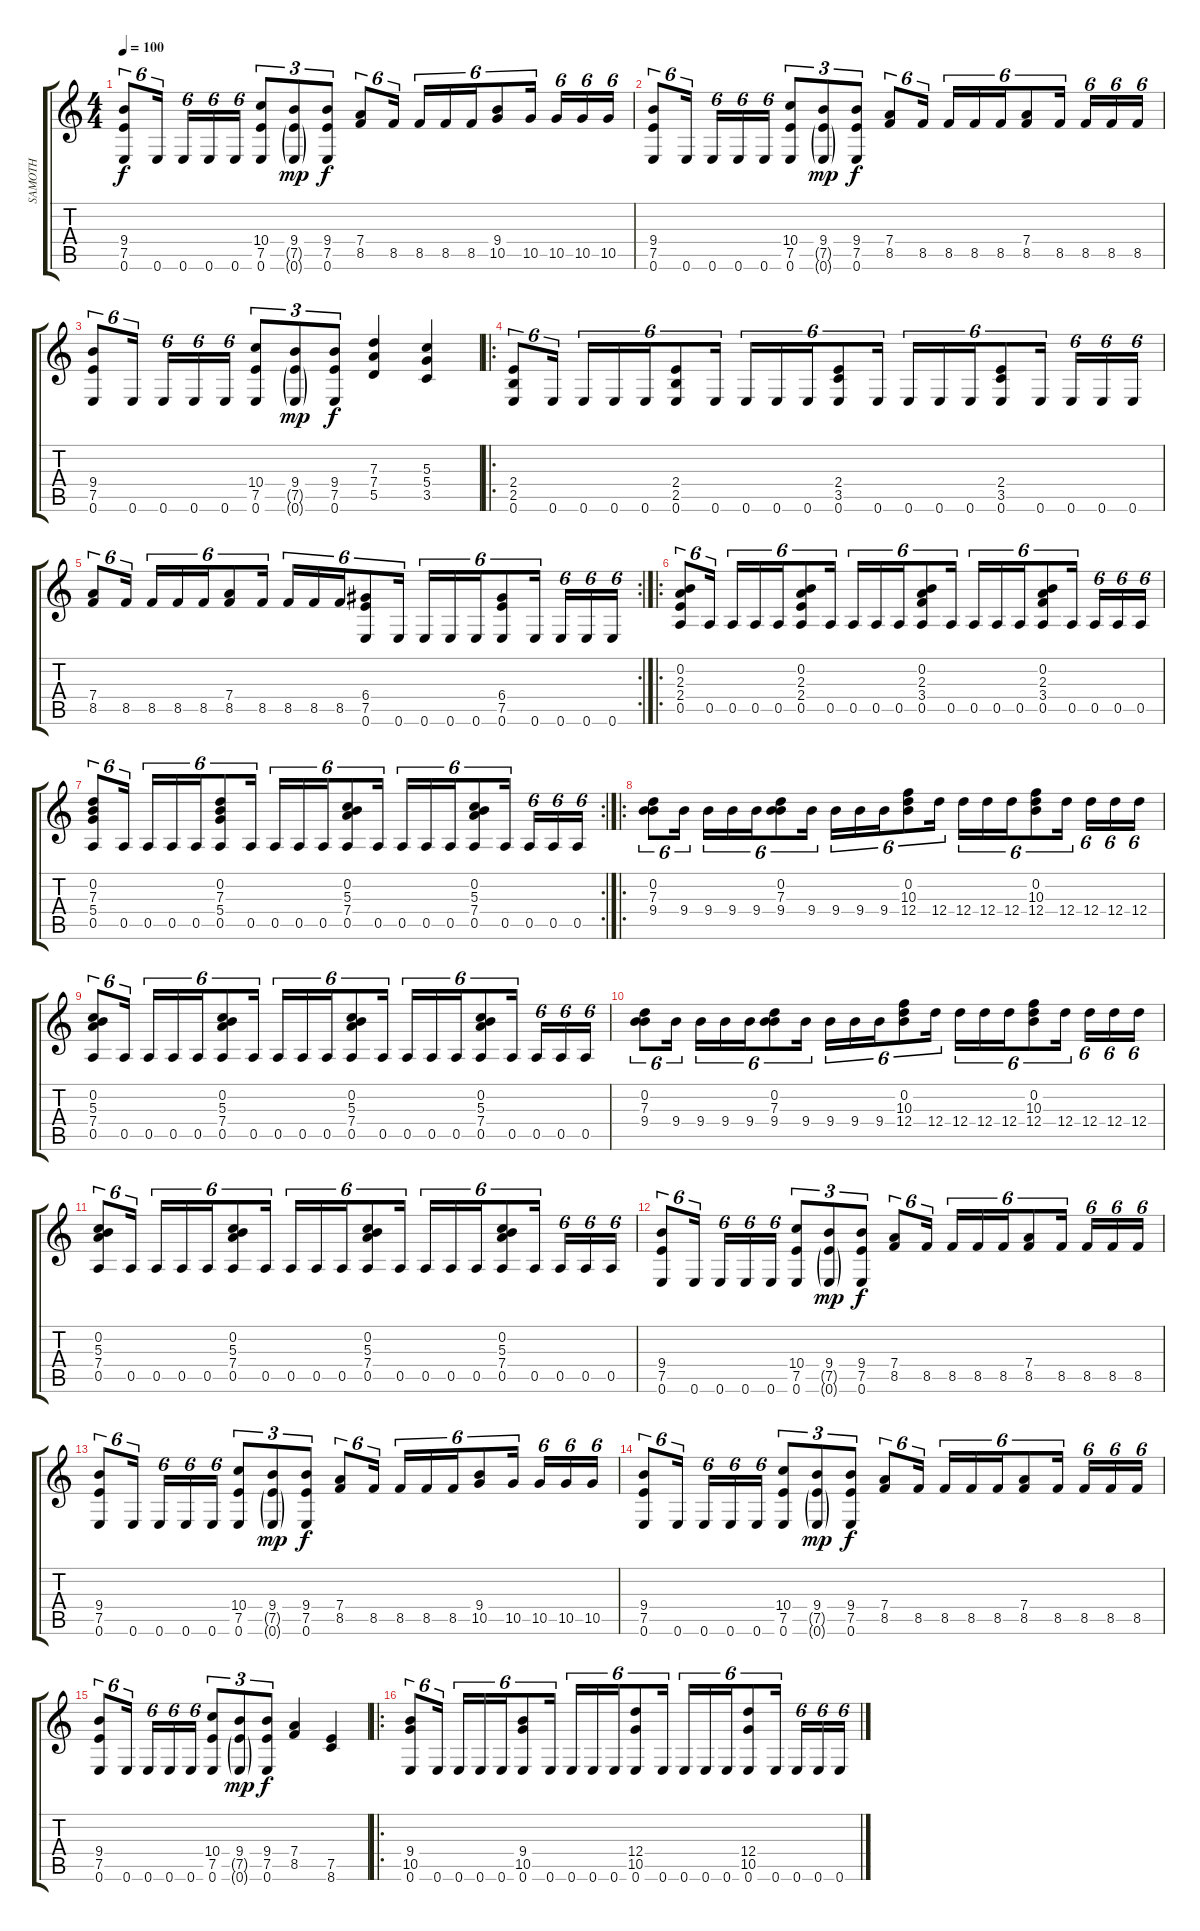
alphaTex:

\track ("SAMOTH" "SAMOTH") {instrument distortionguitar}
\staff {score tabs}
\tuning (E4 B3 G3 D3 A2 E2) {hide}
\ts (4 4)
\tempo 100
\clef g2
\ks c
(9.4 7.5 0.6).8{tu (6 4) dy f} 0.6.16{tu (6 4)} 0.6.16{tu (6 4)} 0.6.16{tu (6 4)} 0.6.16{tu (6 4)} (10.4 7.5 0.6).8{tu (3 2)} (9.4 7.5{g} 0.6{g}).8{tu (3 2) dy mp} (9.4 7.5 0.6).8{tu (3 2) dy f} (7.4 8.5).8{tu (6 4)} 8.5.16{tu (6 4)} 8.5.16{tu (6 4)} 8.5.16{tu (6 4)} 8.5.16{tu (6 4)} (9.4 10.5).8{tu (6 4)} 10.5.16{tu (6 4)} 10.5.16{tu (6 4)} 10.5.16{tu (6 4)} 10.5.16{tu (6 4)} |
(9.4 7.5 0.6).8{tu (6 4)} 0.6.16{tu (6 4)} 0.6.16{tu (6 4)} 0.6.16{tu (6 4)} 0.6.16{tu (6 4)} (10.4 7.5 0.6).8{tu (3 2)} (9.4 7.5{g} 0.6{g}).8{tu (3 2) dy mp} (9.4 7.5 0.6).8{tu (3 2) dy f} (7.4 8.5).8{tu (6 4)} 8.5.16{tu (6 4)} 8.5.16{tu (6 4)} 8.5.16{tu (6 4)} 8.5.16{tu (6 4)} (7.4 8.5).8{tu (6 4)} 8.5.16{tu (6 4)} 8.5.16{tu (6 4)} 8.5.16{tu (6 4)} 8.5.16{tu (6 4)} |
(9.4 7.5 0.6).8{tu (6 4)} 0.6.16{tu (6 4)} 0.6.16{tu (6 4)} 0.6.16{tu (6 4)} 0.6.16{tu (6 4)} (10.4 7.5 0.6).8{tu (3 2)} (9.4 7.5{g} 0.6{g}).8{tu (3 2) dy mp} (9.4 7.5 0.6).8{tu (3 2) dy f} (7.3 7.4 5.5).4 (5.3 5.4 3.5).4 |
\ro
(2.4 2.5 0.6).8{tu (6 4)} 0.6.16{tu (6 4)} 0.6.16{tu (6 4)} 0.6.16{tu (6 4)} 0.6.16{tu (6 4)} (2.4 2.5 0.6).8{tu (6 4)} 0.6.16{tu (6 4)} 0.6.16{tu (6 4)} 0.6.16{tu (6 4)} 0.6.16{tu (6 4)} (2.4 3.5 0.6).8{tu (6 4)} 0.6.16{tu (6 4)} 0.6.16{tu (6 4)} 0.6.16{tu (6 4)} 0.6.16{tu (6 4)} (2.4 3.5 0.6).8{tu (6 4)} 0.6.16{tu (6 4)} 0.6.16{tu (6 4)} 0.6.16{tu (6 4)} 0.6.16{tu (6 4)} |
\rc 2
(7.4 8.5).8{tu (6 4)} 8.5.16{tu (6 4)} 8.5.16{tu (6 4)} 8.5.16{tu (6 4)} 8.5.16{tu (6 4)} (7.4 8.5).8{tu (6 4)} 8.5.16{tu (6 4)} 8.5.16{tu (6 4)} 8.5.16{tu (6 4)} 8.5.16{tu (6 4)} (6.4 7.5 0.6).8{tu (6 4)} 0.6.16{tu (6 4)} 0.6.16{tu (6 4)} 0.6.16{tu (6 4)} 0.6.16{tu (6 4)} (6.4 7.5 0.6).8{tu (6 4)} 0.6.16{tu (6 4)} 0.6.16{tu (6 4)} 0.6.16{tu (6 4)} 0.6.16{tu (6 4)} |
\ro
(0.2 2.3 2.4 0.5).8{tu (6 4)} 0.5.16{tu (6 4)} 0.5.16{tu (6 4)} 0.5.16{tu (6 4)} 0.5.16{tu (6 4)} (0.2 2.3 2.4 0.5).8{tu (6 4)} 0.5.16{tu (6 4)} 0.5.16{tu (6 4)} 0.5.16{tu (6 4)} 0.5.16{tu (6 4)} (0.2 2.3 3.4 0.5).8{tu (6 4)} 0.5.16{tu (6 4)} 0.5.16{tu (6 4)} 0.5.16{tu (6 4)} 0.5.16{tu (6 4)} (0.2 2.3 3.4 0.5).8{tu (6 4)} 0.5.16{tu (6 4)} 0.5.16{tu (6 4)} 0.5.16{tu (6 4)} 0.5.16{tu (6 4)} |
\rc 2
(0.2 7.3 5.4 0.5).8{tu (6 4)} 0.5.16{tu (6 4)} 0.5.16{tu (6 4)} 0.5.16{tu (6 4)} 0.5.16{tu (6 4)} (0.2 7.3 5.4 0.5).8{tu (6 4)} 0.5.16{tu (6 4)} 0.5.16{tu (6 4)} 0.5.16{tu (6 4)} 0.5.16{tu (6 4)} (0.2 5.3 7.4 0.5).8{tu (6 4)} 0.5.16{tu (6 4)} 0.5.16{tu (6 4)} 0.5.16{tu (6 4)} 0.5.16{tu (6 4)} (0.2 5.3 7.4 0.5).8{tu (6 4)} 0.5.16{tu (6 4)} 0.5.16{tu (6 4)} 0.5.16{tu (6 4)} 0.5.16{tu (6 4)} |
\ro
(0.2 7.3 9.4).8{tu (6 4)} 9.4.16{tu (6 4)} 9.4.16{tu (6 4)} 9.4.16{tu (6 4)} 9.4.16{tu (6 4)} (0.2 7.3 9.4).8{tu (6 4)} 9.4.16{tu (6 4)} 9.4.16{tu (6 4)} 9.4.16{tu (6 4)} 9.4.16{tu (6 4)} (0.2 10.3 12.4).8{tu (6 4)} 12.4.16{tu (6 4)} 12.4.16{tu (6 4)} 12.4.16{tu (6 4)} 12.4.16{tu (6 4)} (0.2 10.3 12.4).8{tu (6 4)} 12.4.16{tu (6 4)} 12.4.16{tu (6 4)} 12.4.16{tu (6 4)} 12.4.16{tu (6 4)} |
(0.2 5.3 7.4 0.5).8{tu (6 4)} 0.5.16{tu (6 4)} 0.5.16{tu (6 4)} 0.5.16{tu (6 4)} 0.5.16{tu (6 4)} (0.2 5.3 7.4 0.5).8{tu (6 4)} 0.5.16{tu (6 4)} 0.5.16{tu (6 4)} 0.5.16{tu (6 4)} 0.5.16{tu (6 4)} (0.2 5.3 7.4 0.5).8{tu (6 4)} 0.5.16{tu (6 4)} 0.5.16{tu (6 4)} 0.5.16{tu (6 4)} 0.5.16{tu (6 4)} (0.2 5.3 7.4 0.5).8{tu (6 4)} 0.5.16{tu (6 4)} 0.5.16{tu (6 4)} 0.5.16{tu (6 4)} 0.5.16{tu (6 4)} |
(0.2 7.3 9.4).8{tu (6 4)} 9.4.16{tu (6 4)} 9.4.16{tu (6 4)} 9.4.16{tu (6 4)} 9.4.16{tu (6 4)} (0.2 7.3 9.4).8{tu (6 4)} 9.4.16{tu (6 4)} 9.4.16{tu (6 4)} 9.4.16{tu (6 4)} 9.4.16{tu (6 4)} (0.2 10.3 12.4).8{tu (6 4)} 12.4.16{tu (6 4)} 12.4.16{tu (6 4)} 12.4.16{tu (6 4)} 12.4.16{tu (6 4)} (0.2 10.3 12.4).8{tu (6 4)} 12.4.16{tu (6 4)} 12.4.16{tu (6 4)} 12.4.16{tu (6 4)} 12.4.16{tu (6 4)} |
(0.2 5.3 7.4 0.5).8{tu (6 4)} 0.5.16{tu (6 4)} 0.5.16{tu (6 4)} 0.5.16{tu (6 4)} 0.5.16{tu (6 4)} (0.2 5.3 7.4 0.5).8{tu (6 4)} 0.5.16{tu (6 4)} 0.5.16{tu (6 4)} 0.5.16{tu (6 4)} 0.5.16{tu (6 4)} (0.2 5.3 7.4 0.5).8{tu (6 4)} 0.5.16{tu (6 4)} 0.5.16{tu (6 4)} 0.5.16{tu (6 4)} 0.5.16{tu (6 4)} (0.2 5.3 7.4 0.5).8{tu (6 4)} 0.5.16{tu (6 4)} 0.5.16{tu (6 4)} 0.5.16{tu (6 4)} 0.5.16{tu (6 4)} |
(9.4 7.5 0.6).8{tu (6 4)} 0.6.16{tu (6 4)} 0.6.16{tu (6 4)} 0.6.16{tu (6 4)} 0.6.16{tu (6 4)} (10.4 7.5 0.6).8{tu (3 2)} (9.4 7.5{g} 0.6{g}).8{tu (3 2) dy mp} (9.4 7.5 0.6).8{tu (3 2) dy f} (7.4 8.5).8{tu (6 4)} 8.5.16{tu (6 4)} 8.5.16{tu (6 4)} 8.5.16{tu (6 4)} 8.5.16{tu (6 4)} (7.4 8.5).8{tu (6 4)} 8.5.16{tu (6 4)} 8.5.16{tu (6 4)} 8.5.16{tu (6 4)} 8.5.16{tu (6 4)} |
(9.4 7.5 0.6).8{tu (6 4)} 0.6.16{tu (6 4)} 0.6.16{tu (6 4)} 0.6.16{tu (6 4)} 0.6.16{tu (6 4)} (10.4 7.5 0.6).8{tu (3 2)} (9.4 7.5{g} 0.6{g}).8{tu (3 2) dy mp} (9.4 7.5 0.6).8{tu (3 2) dy f} (7.4 8.5).8{tu (6 4)} 8.5.16{tu (6 4)} 8.5.16{tu (6 4)} 8.5.16{tu (6 4)} 8.5.16{tu (6 4)} (9.4 10.5).8{tu (6 4)} 10.5.16{tu (6 4)} 10.5.16{tu (6 4)} 10.5.16{tu (6 4)} 10.5.16{tu (6 4)} |
(9.4 7.5 0.6).8{tu (6 4)} 0.6.16{tu (6 4)} 0.6.16{tu (6 4)} 0.6.16{tu (6 4)} 0.6.16{tu (6 4)} (10.4 7.5 0.6).8{tu (3 2)} (9.4 7.5{g} 0.6{g}).8{tu (3 2) dy mp} (9.4 7.5 0.6).8{tu (3 2) dy f} (7.4 8.5).8{tu (6 4)} 8.5.16{tu (6 4)} 8.5.16{tu (6 4)} 8.5.16{tu (6 4)} 8.5.16{tu (6 4)} (7.4 8.5).8{tu (6 4)} 8.5.16{tu (6 4)} 8.5.16{tu (6 4)} 8.5.16{tu (6 4)} 8.5.16{tu (6 4)} |
(9.4 7.5 0.6).8{tu (6 4)} 0.6.16{tu (6 4)} 0.6.16{tu (6 4)} 0.6.16{tu (6 4)} 0.6.16{tu (6 4)} (10.4 7.5 0.6).8{tu (3 2)} (9.4 7.5{g} 0.6{g}).8{tu (3 2) dy mp} (9.4 7.5 0.6).8{tu (3 2) dy f} (7.4 8.5).4 (7.5 8.6).4 |
\ro
(9.4 10.5 0.6).8{tu (6 4)} 0.6.16{tu (6 4)} 0.6.16{tu (6 4)} 0.6.16{tu (6 4)} 0.6.16{tu (6 4)} (9.4 10.5 0.6).8{tu (6 4)} 0.6.16{tu (6 4)} 0.6.16{tu (6 4)} 0.6.16{tu (6 4)} 0.6.16{tu (6 4)} (12.4 10.5 0.6).8{tu (6 4)} 0.6.16{tu (6 4)} 0.6.16{tu (6 4)} 0.6.16{tu (6 4)} 0.6.16{tu (6 4)} (12.4 10.5 0.6).8{tu (6 4)} 0.6.16{tu (6 4)} 0.6.16{tu (6 4)} 0.6.16{tu (6 4)} 0.6.16{tu (6 4)}
